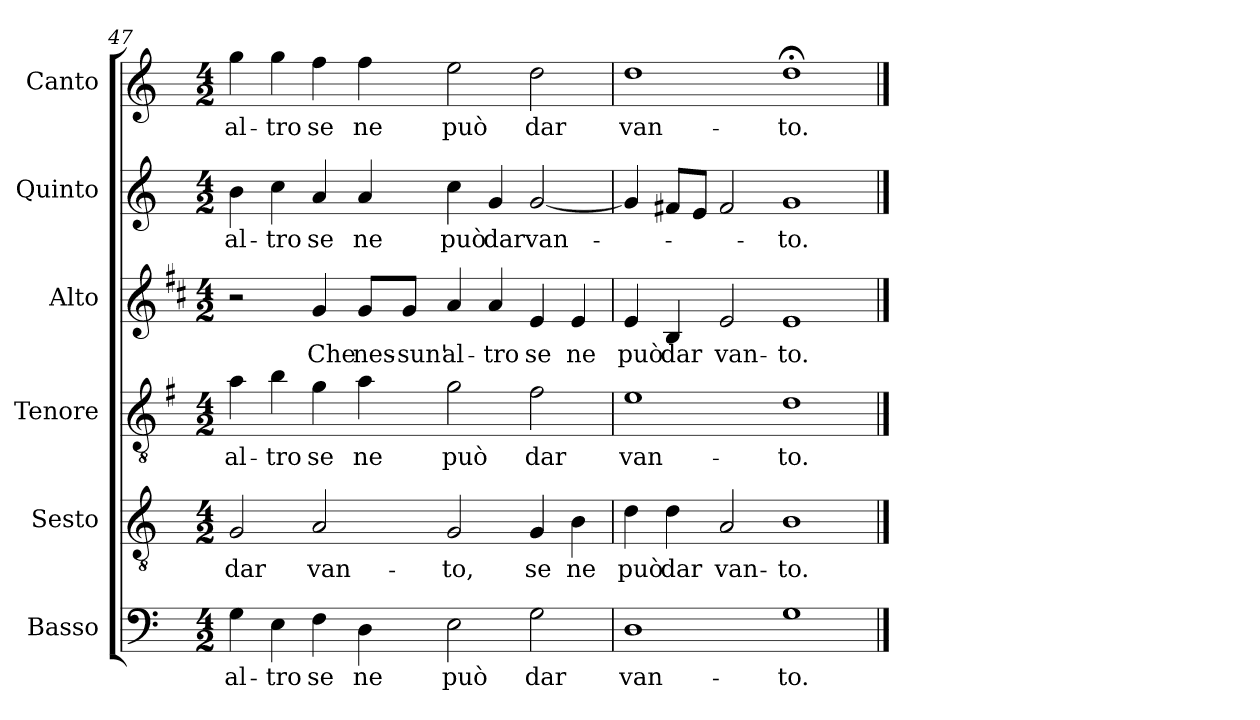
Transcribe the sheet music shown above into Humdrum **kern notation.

**kern	**text	**kern	**text	**kern	**text	**kern	**text	**kern	**text	**kern	**text
*part6	*part6	*part5	*part5	*part4	*part4	*part3	*part3	*part2	*part2	*part1	*part1
*staff6	*staff6	*staff5	*staff5	*staff4	*staff4	*staff3	*staff3	*staff2	*staff2	*staff1	*staff1
*I"Basso	*	*I"Sesto	*	*I"Tenore	*	*I"Alto	*	*I"Quinto	*	*I"Canto	*
*I'B	*	*	*	*I'T	*	*I'A	*	*	*	*I'C	*
*clefF4	*	*clefGv2	*	*clefGv2	*	*clefG2	*	*clefG2	*	*clefG2	*
*	*	*	*	*ITrd4c7	*	*ITrd1c2	*	*	*	*	*
*k[]	*	*k[]	*	*k[]	*	*k[]	*	*k[]	*	*k[]	*
*C:	*	*C:	*	*C:	*	*C:	*	*C:	*	*C:	*
*M4/2	*	*M4/2	*	*M4/2	*	*M4/2	*	*M4/2	*	*M4/2	*
=47	=47	=47	=47	=47	=47	=47	=47	=47	=47	=47	=47
!	!LO:LY:b	!	!LO:LY:b	!	!LO:LY:b	!	!	!	!LO:LY:b	!	!LO:LY:b
4G\	al-	2G/	dar	4d\	al-	2r	.	4b\	al-	4gg\	al-
!	!LO:LY:b	!	!	!	!LO:LY:b	!	!	!	!LO:LY:b	!	!LO:LY:b
4E\	-tro	.	.	4e\	-tro	.	.	4cc\	-tro	4gg\	-tro
!	!LO:LY:b	!	!LO:LY:b	!	!LO:LY:b	!	!LO:LY:b	!	!LO:LY:b	!	!LO:LY:b
4F\	se	2A/	van-	4c\	se	4f/	Che	4a/	se	4ff\	se
!	!LO:LY:b	!	!	!	!LO:LY:b	!	!LO:LY:b	!	!LO:LY:b	!	!LO:LY:b
4D\	ne	.	.	4d\	ne	8f/L	nes-	4a/	ne	4ff\	ne
!	!	!	!	!	!	!	!LO:LY:b	!	!	!	!
.	.	.	.	.	.	8f/J	-sun'	.	.	.	.
!	!LO:LY:b	!	!LO:LY:b	!	!LO:LY:b	!	!LO:LY:b	!	!LO:LY:b	!	!LO:LY:b
2E\	può	2G/	-to,	2c\	può	4g/	al-	4cc\	può	2ee\	può
!	!	!	!	!	!	!	!LO:LY:b	!	!LO:LY:b	!	!
.	.	.	.	.	.	4g/	-tro	4g/	dar	.	.
!	!LO:LY:b	!	!LO:LY:b	!	!LO:LY:b	!	!LO:LY:b	!	!LO:LY:b	!	!LO:LY:b
2G\	dar	4G/	se	2B\	dar	4d/	se	[2g/	van-	2dd\	dar
!	!	!	!LO:LY:b	!	!	!	!LO:LY:b	!	!	!	!
.	.	4B\	ne	.	.	4d/	ne	.	.	.	.
=48	=48	=48	=48	=48	=48	=48	=48	=48	=48	=48	=48
!	!LO:LY:b	!	!LO:LY:b	!	!LO:LY:b	!	!LO:LY:b	!	!	!	!LO:LY:b
1D	van-	4d\	può	1A	van-	4d/	può	4g/]	.	1dd	van-
!	!	!	!LO:LY:b	!	!	!	!LO:LY:b	!	!	!	!
.	.	4d\	dar	.	.	4A/	dar	8f#X/L	.	.	.
.	.	.	.	.	.	.	.	8e/J	.	.	.
!	!	!	!LO:LY:b	!	!	!	!LO:LY:b	!	!	!	!
.	.	2A/	van-	.	.	2d/	van-	2f#/	.	.	.
!	!LO:LY:b	!	!LO:LY:b	!	!LO:LY:b	!	!LO:LY:b	!	!LO:LY:b	!	!LO:LY:b
1G	-to.	1B	-to.	1G	-to.	1d	-to.	1g	-to.	1dd;<	-to.
==	==	==	==	==	==	==	==	==	==	==	==
*-	*-	*-	*-	*-	*-	*-	*-	*-	*-	*-	*-
